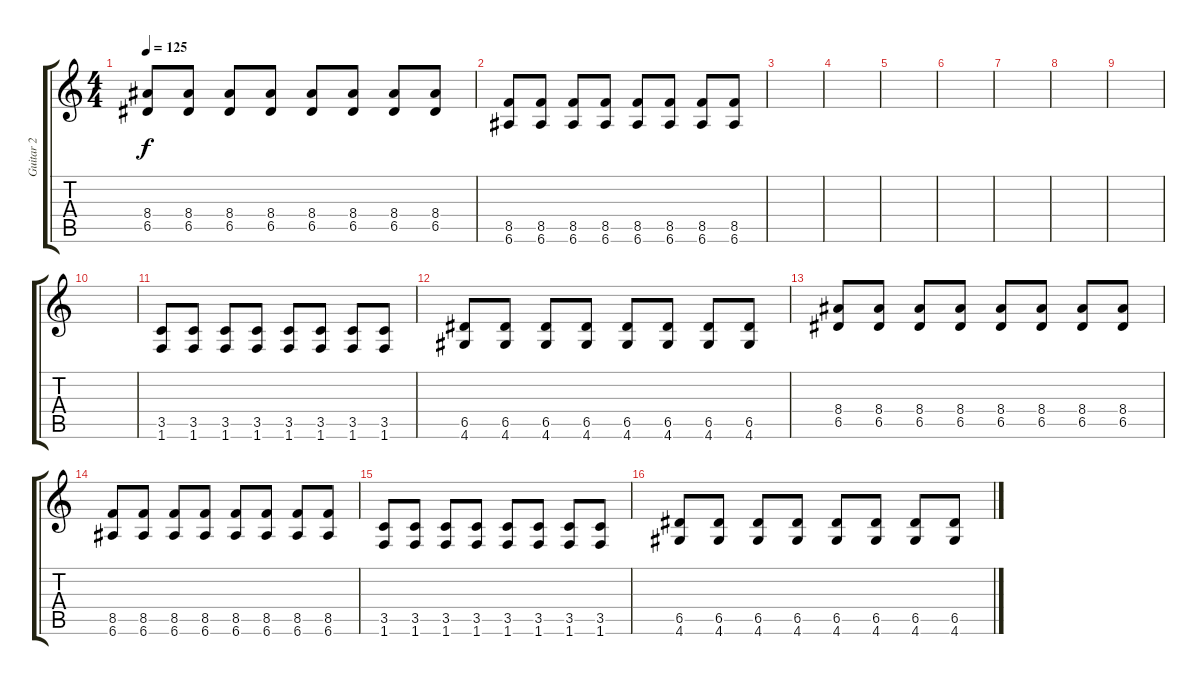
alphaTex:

\track ("Guitar 2" "Guitar 2") {instrument overdrivenguitar}
\staff {score tabs}
\tuning (E4 B3 G3 D3 A2 E2) {hide}
\ts (4 4)
\tempo 125
\clef g2
\ks c
(8.4 6.5).8{dy f} (8.4 6.5).8 (8.4 6.5).8 (8.4 6.5).8 (8.4 6.5).8 (8.4 6.5).8 (8.4 6.5).8 (8.4 6.5).8 |
(8.5 6.6).8 (8.5 6.6).8 (8.5 6.6).8 (8.5 6.6).8 (8.5 6.6).8 (8.5 6.6).8 (8.5 6.6).8 (8.5 6.6).8 |
|
|
|
|
|
|
|
|
(3.5 1.6).8 (3.5 1.6).8 (3.5 1.6).8 (3.5 1.6).8 (3.5 1.6).8 (3.5 1.6).8 (3.5 1.6).8 (3.5 1.6).8 |
(6.5 4.6).8 (6.5 4.6).8 (6.5 4.6).8 (6.5 4.6).8 (6.5 4.6).8 (6.5 4.6).8 (6.5 4.6).8 (6.5 4.6).8 |
(8.4 6.5).8 (8.4 6.5).8 (8.4 6.5).8 (8.4 6.5).8 (8.4 6.5).8 (8.4 6.5).8 (8.4 6.5).8 (8.4 6.5).8 |
(8.5 6.6).8 (8.5 6.6).8 (8.5 6.6).8 (8.5 6.6).8 (8.5 6.6).8 (8.5 6.6).8 (8.5 6.6).8 (8.5 6.6).8 |
(3.5 1.6).8 (3.5 1.6).8 (3.5 1.6).8 (3.5 1.6).8 (3.5 1.6).8 (3.5 1.6).8 (3.5 1.6).8 (3.5 1.6).8 |
(6.5 4.6).8 (6.5 4.6).8 (6.5 4.6).8 (6.5 4.6).8 (6.5 4.6).8 (6.5 4.6).8 (6.5 4.6).8 (6.5 4.6).8
